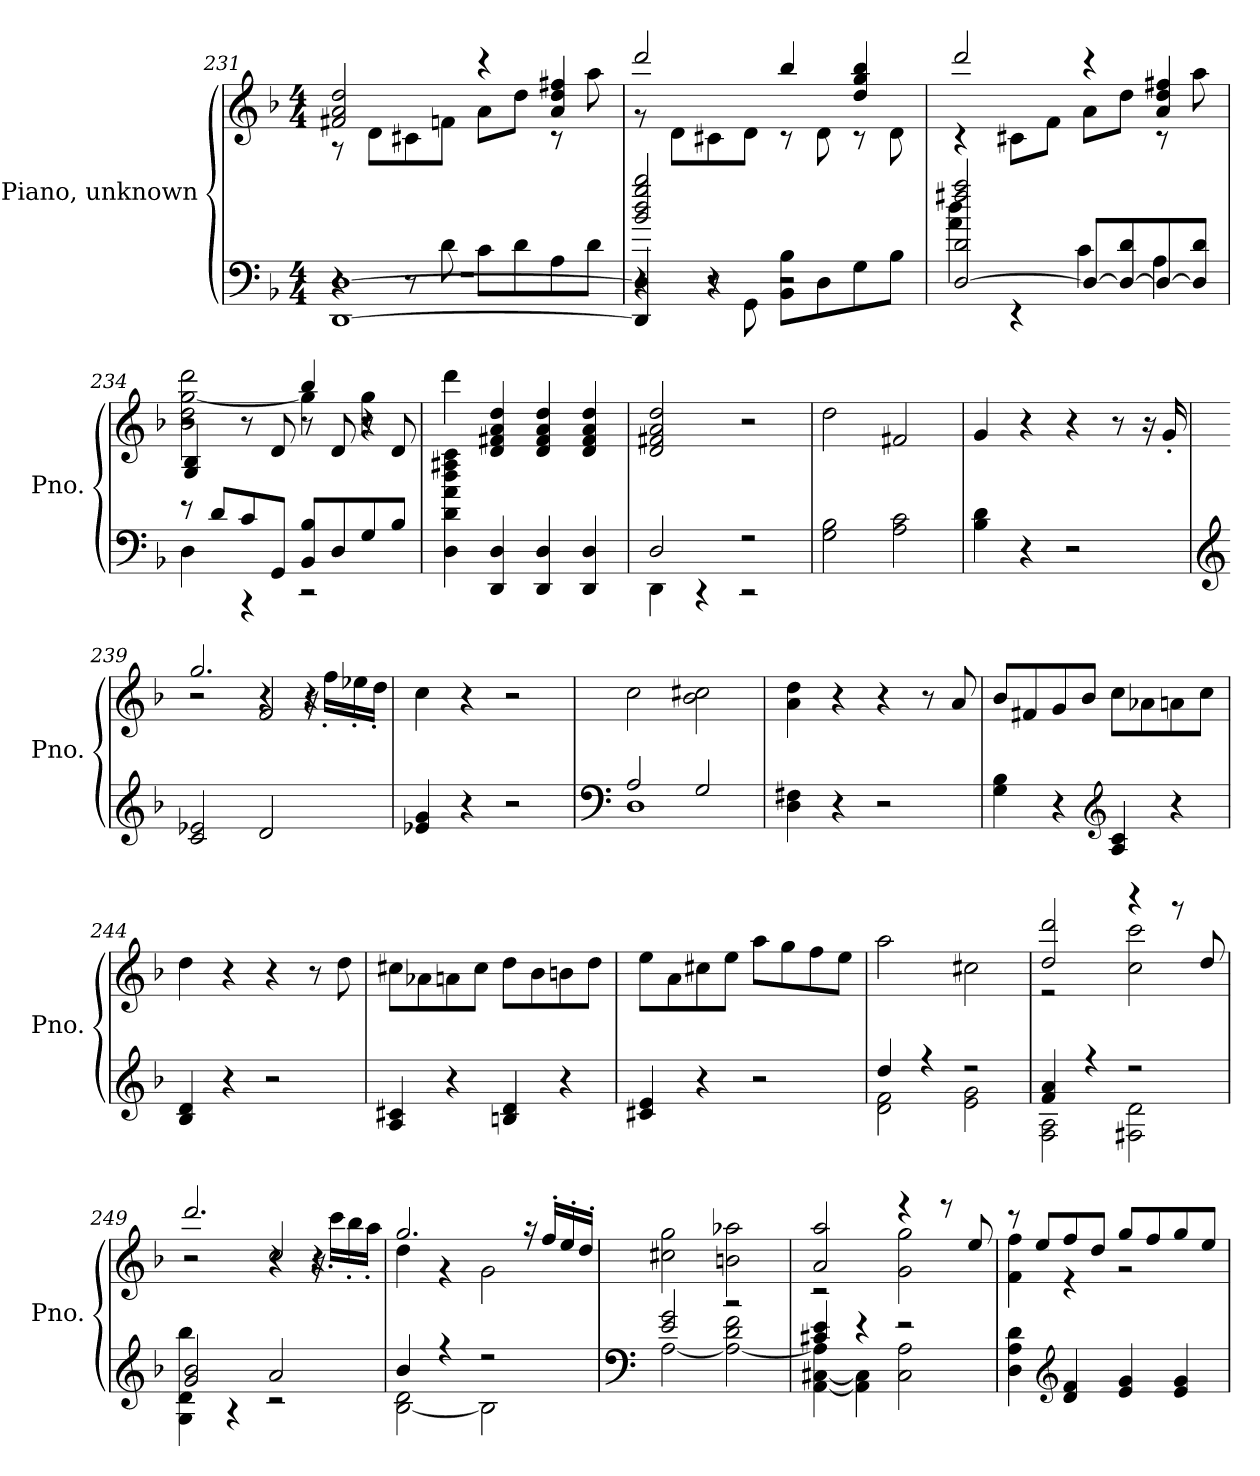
**kern	**kern
*part1	*part1
*staff2	*staff1
*I"Piano, unknown	*
*I'Pno.	*
!!LO:LB:g=z
*clefF4	*clefG2
*k[b-]	*k[b-]
*M4/4	*M4/4
=231	=231
*^	*^
*	*^	*	*
1r	4r	[1DD [1D	2f#X/ 2a/ 2dd/	8r
.	.	.	.	8d\L
.	8r	.	.	8c#X\
.	8d\	.	.	8fn\J
.	8c\L	.	4r	8a\L
.	8d\	.	.	8dd\J
.	8A\	.	4a/ 4dd/ 4ff#X/	8r
.	8d\J	.	.	8aa\
=232	=232	=232	=232	=232
2b-/ 2dd/ 2gg/ 2bb-/	4r	4DD/] 4D/]	2ddd/	8r
.	.	.	.	8d\L
.	8r	4r	.	8c#X\
.	8GG\	.	.	8d\J
2r	8BB-\ 8B-\L	2r	4bb-/	8r
.	8D\	.	.	8d\
.	8G\	.	4dd/ 4gg/ 4bb-/	8r
.	8B-\J	.	.	8d\
*	*v	*v	*	*
=233	=233	=233	=233
[2D/ 2d/ 2ff#X/ 2aa/	4a\ 4dd\	2ddd/	4r
.	4r	.	8c#X\L
.	.	.	8f\J
8D/L_	4c\	4r	8a\L
8D/_ 8d/	.	.	8dd\J
8D/_	4A\	4a/ 4dd/ 4ff#X/	8r
8D/] 8d/J	.	.	8aa\
=234	=234	=234	=234
*	*	*	*^
8r	4D\	2r	2b-\ 2dd\ [2gg\ 2ddd\	4G/ 4B-/
8d/L	.	.	.	.
8c/	4r	.	.	8r
8GG/J	.	.	.	8d/
8BB-/ 8B-/L	2r	4bb-/	4gg\]	8r
8D/	.	.	.	8d/
8G/	.	4r	4gg\	8r
8B-/J	.	.	.	8d/
*v	*v	*	*	*
*	*v	*v	*v
!!LO:LB:g=z
=235	=235
4D\ 4d\ 4a\ 4dd\ 4ff#X\ 4aa\	4ddd\
4DD/ 4D/	4d/ 4f#X/ 4a/ 4dd/
4DD/ 4D/	4d/ 4f#/ 4a/ 4dd/
4DD/ 4D/	4d/ 4f#/ 4a/ 4dd/
=236	=236
*^	*
2D/	4DD\	2d/ 2f#X/ 2a/ 2dd/
.	4r	.
2r	2r	2r
*v	*v	*
=237	=237
2G\ 2B-\	2dd\
2A\ 2c\	2f#X/
=238	=238
4B-\ 4d\	4g/
4r	4r
2r	4r
.	8r
.	16r
.	16g'/
=239	=239
*clefG2	*
*	*^
*	*	*^
2c/ 2e-X/	2.gg/	2r	2r
2d/	.	4r	2f/
.	4r	16r	.
.	.	16ff'\LL	.
.	.	16ee-X'\	.
.	.	16dd'\JJ	.
*	*v	*v	*v
=240	=240
4e-X/ 4g/	4cc\
4r	4r
2r	2r
=241	=241
*clefF4	*
*^	*
2A/	1D	2cc\
2G/	.	2b-\ 2cc#X\
*v	*v	*
!!LO:LB:g=z
=242	=242
4D\ 4F#X\	4a\ 4dd\
4r	4r
2r	4r
.	8r
.	8a/
=243	=243
4G\ 4B-\	8b-/L
.	8f#X/
4r	8g/
.	8b-/J
*clefG2	*
4A/ 4c/	8cc\L
.	8a-X\
4r	8an\
.	8cc\J
=244	=244
4B-/ 4d/	4dd\
4r	4r
2r	4r
.	8r
.	8dd\
=245	=245
4A/ 4c#X/	8cc#X\L
.	8a-X\
4r	8an\
.	8cc#\J
4Bn/ 4d/	8dd\L
.	8b-\
4r	8bn\
.	8dd\J
=246	=246
4c#X/ 4e/	8ee\L
.	8a\
4r	8cc#X\
.	8ee\J
2r	8aa\L
.	8gg\
.	8ff\
.	8ee\J
!!LO:LB:g=z
=247	=247
*^	*
4dd/	2d\ 2f\	2aa\
4r	.	.
2r	2e\ 2g\	2cc#X\
=248	=248	=248
*	*	*^
4f/ 4a/	2F\ 2A\	2dd/ 2ddd/	2r
4r	.	.	.
2r	2F#X\ 2d\	4r	2cc\ 2ccc\
.	.	8r	.
.	.	8dd/	.
=249	=249	=249	=249
*	*	*	*^
2g/ 2b-/	4G\ 4d\ 4bb-\	2.ddd/	2r	2r
.	4r	.	.	.
2a/	2r	.	4r	2cc/
.	.	4r	16r	.
.	.	.	16ccc'\LL	.
.	.	.	16bb-'\	.
.	.	.	16aa'\JJ	.
*	*	*	*v	*v
=250	=250	=250	=250
4b-/	[2B-\ 2d\	2.gg/	4dd\
4r	.	.	4r
2r	2B-\]	.	2g\
.	.	16r	.
.	.	16ff'/LL	.
.	.	16ee'/	.
.	.	16dd'/JJ	.
*	*	*v	*v
=251	=251	=251
*clefF4	*	*
2e/ 2g/	[2A\	2cc#X\ 2gg\
2r	2A\_ 2d\ 2f\	2bn\ 2aa-X\
=252	=252	=252
*	*	*^
4c#X/ 4e/	[4AA\ [4C#X\ 4A\]	2a/ 2aa/	2r
4r	4AA\] 4C#\]	.	.
2r	2C#\ 2A\	4r	2g\ 2gg\
.	.	8r	.
.	.	8ee/	.
*v	*v	*	*
!!LO:LB:g=z	!!
=253	=253	=253
4D\ 4A\ 4d\	8r	4f\ 4ff\
.	8ee/L	.
*clefG2	*	*
4d/ 4f/	8ff/	4r
.	8dd/J	.
4e/ 4g/	8gg/L	2r
.	8ff/	.
4e/ 4g/	8gg/	.
.	8ee/J	.
*	*v	*v
=	=
*-	*-
